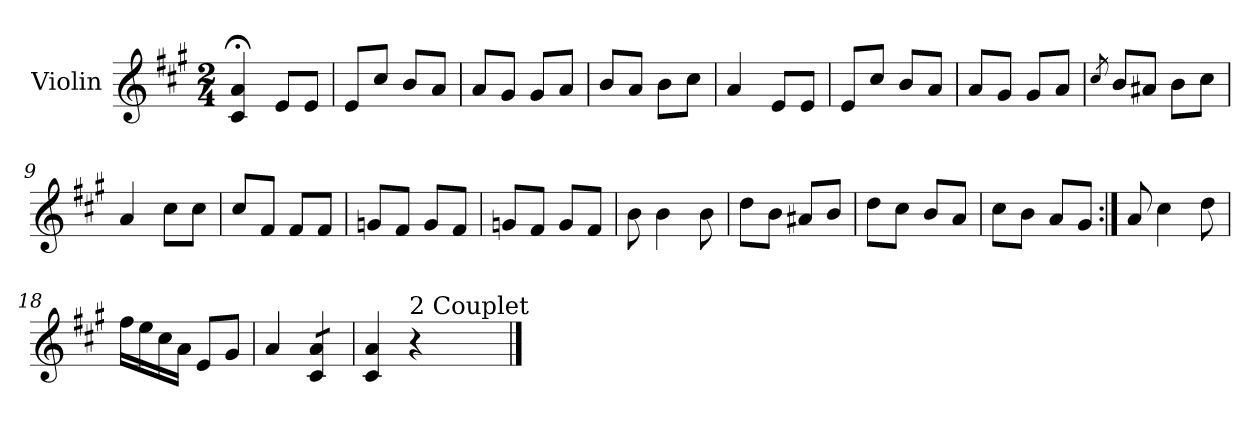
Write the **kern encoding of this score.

**kern
*part1
*staff1
*I"Violin
*I'Vln.
*clefG2
*k[f#c#g#]
*M2/4
=1
4c#;</ 4a;</
8e/L
8e/J
=2
8e/L
8cc#/J
8b/L
8a/J
=3
8a/L
8g#/J
8g#/L
8a/J
=4
8b/L
8a/J
8b\L
8cc#\J
=5
4a/
8e/L
8e/J
=6
8e/L
8cc#/J
8b/L
8a/J
=7
8a/L
8g#/J
8g#/L
8a/J
=8
8qcc#/
8b/L
8a#X/J
8b\L
8cc#\J
!!LO:LB:g=z
=9
4a/
8cc#\L
8cc#\J
=10
8cc#/L
8f#/J
8f#/L
8f#/J
=11
8gn/L
8f#/J
8g/L
8f#/J
=12
8gn/L
8f#/J
8g/L
8f#/J
=13
8b\
4b\
8b\
=14
8dd\L
8b\J
8a#X/L
8b/J
=15
8dd\L
8cc#\J
8b/L
8a/J
=16
8cc#\L
8b\J
8a/L
8g#/J
!!LO:LB:g=z
=17:|!
8a/
4cc#\
8dd\
=18
16ff#\LL
16ee\
16cc#\
16a\JJ
8e/L
8g#/J
=19
4a/
*tremolo
8c#/ 8a/L
8c#/ 8a/J
*Xtremolo
=20
4c#/ 4a/
!LO:TX:a:t=2 Couplet
4r
==
*-
